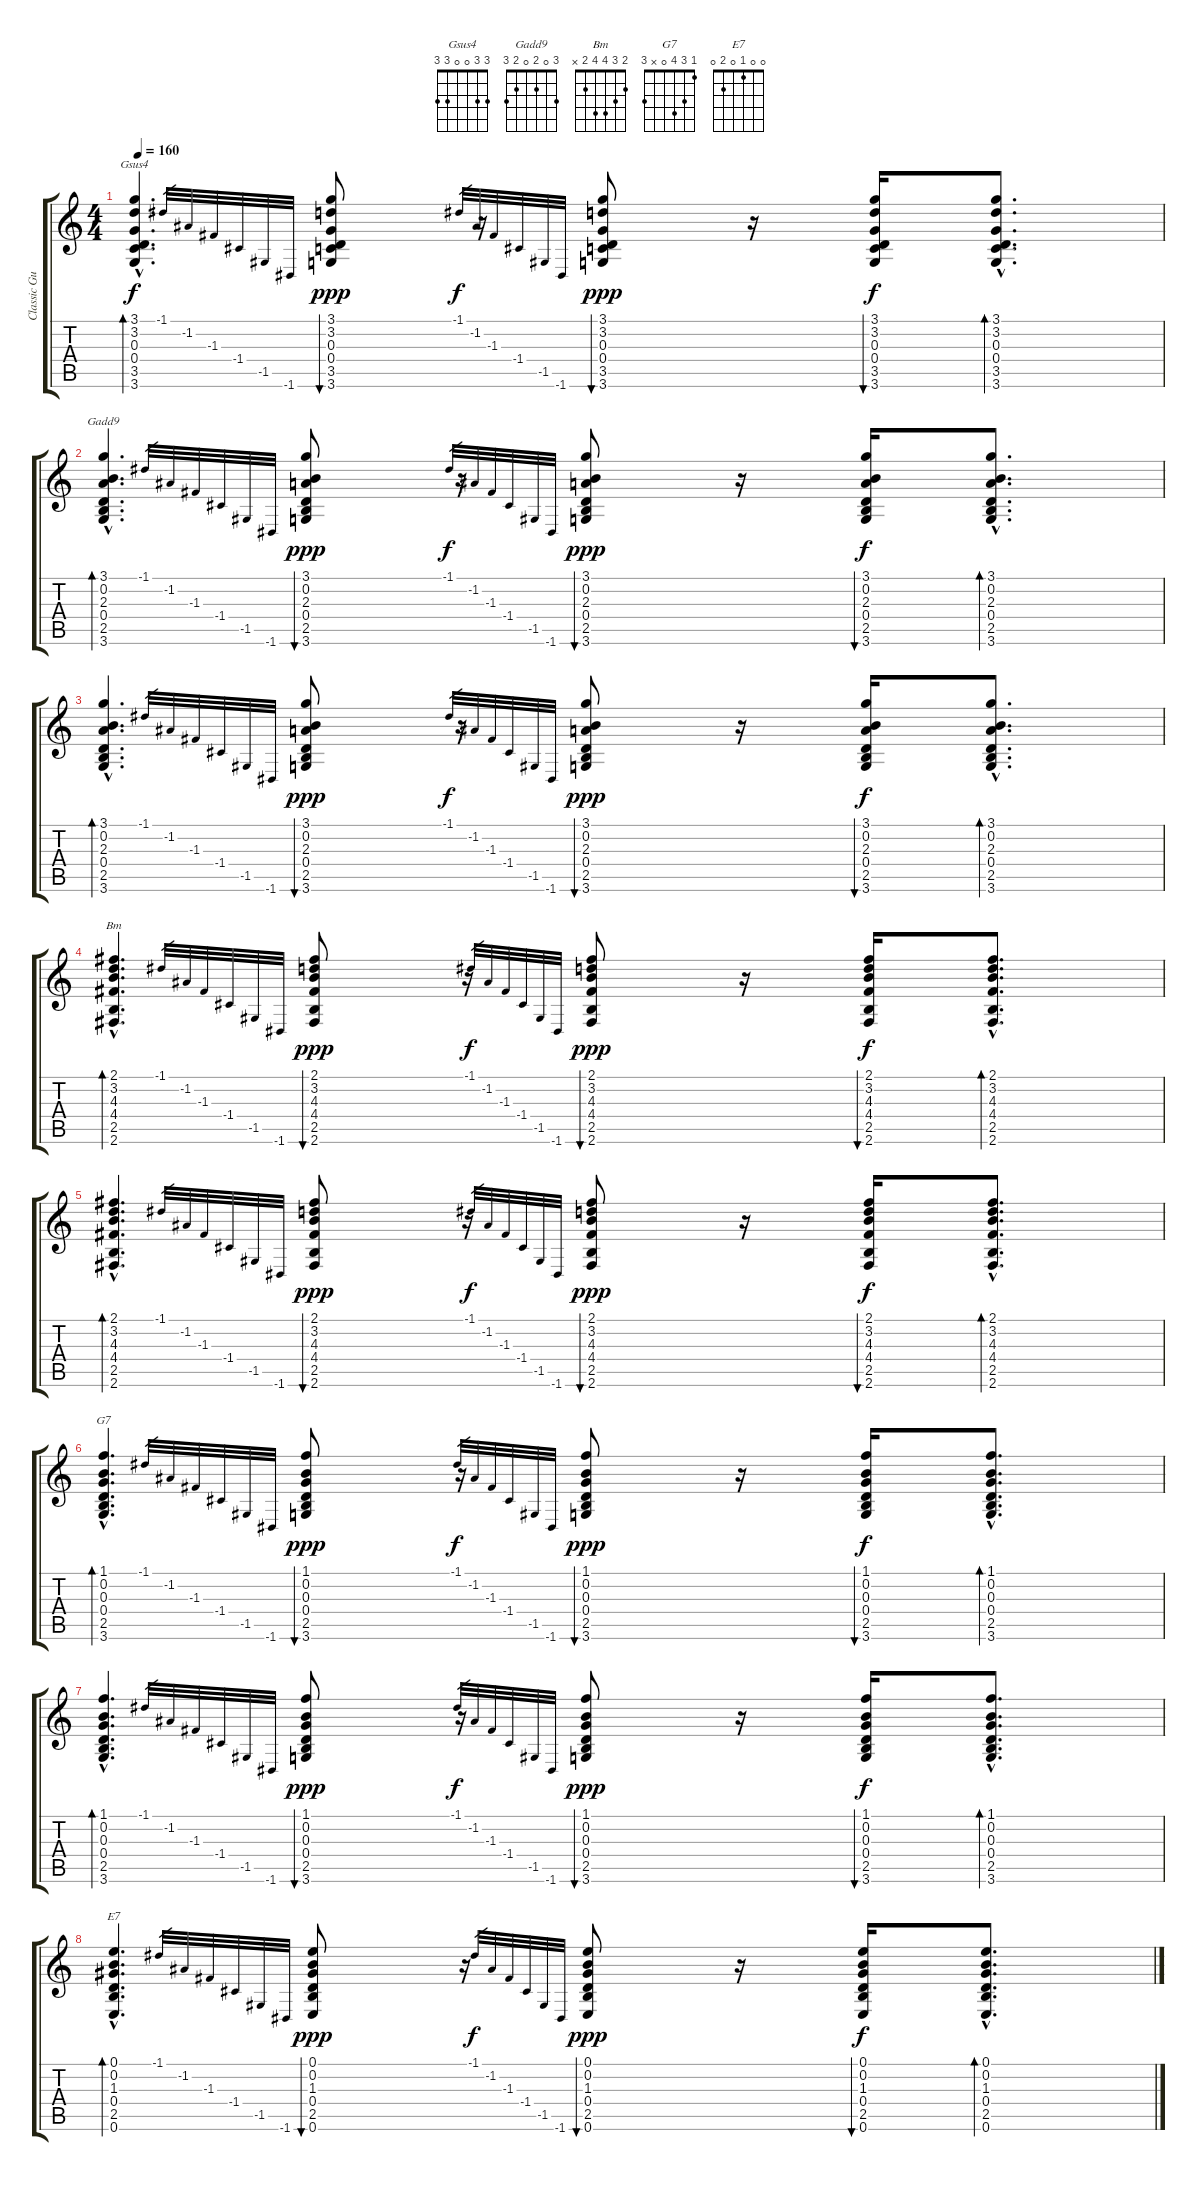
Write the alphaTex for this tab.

\track ("Classic Guitar" "Classic Gu") {instrument acousticguitarnylon}
\staff {score tabs}
\tuning (E4 B3 G3 D3 A2 E2) {hide}
\chord ("Gsus4" 3 3 0 0 3 3)
\chord ("Gadd9" 3 0 2 0 2 3)
\chord ("Bm" 2 3 4 4 2 x)
\chord ("G7" 1 3 4 0 x 3)
\chord ("E7" 0 0 1 0 2 0)
\ts (4 4)
\tempo 160
\clef g2
\ks c
(3.1{hac} 3.2{hac} 0.3{hac} 0.4{hac} 3.5{hac} 3.6{hac}).4{d bd 240 ch "Gsus4" dy f} -1.1.32{gr} -1.2.32{gr} -1.3.32{gr} -1.4.32{gr} -1.5.32{gr} -1.6.32{gr} (3.1 3.2 0.3 0.4 3.5 3.6).8{bu 30 dy ppp} r.16 -1.1.32{gr dy f} -1.2.32{gr} -1.3.32{gr} -1.4.32{gr} -1.5.32{gr} -1.6.32{gr} (3.1 3.2 0.3 0.4 3.5 3.6).8{bu 30 dy ppp} r.16 (3.1 3.2 0.3 0.4 3.5 3.6).16{bu 30 dy f} (3.1{hac} 3.2{hac} 0.3{hac} 0.4{hac} 3.5{hac} 3.6{hac}).8{d bd 120} |
(3.1{hac} 0.2{hac} 2.3{hac} 0.4{hac} 2.5{hac} 3.6{hac}).4{d bd 240 ch "Gadd9"} -1.1.32{gr} -1.2.32{gr} -1.3.32{gr} -1.4.32{gr} -1.5.32{gr} -1.6.32{gr} (3.1 0.2 2.3 0.4 2.5 3.6).8{bu 30 dy ppp} r.16 -1.1.32{gr dy f} -1.2.32{gr} -1.3.32{gr} -1.4.32{gr} -1.5.32{gr} -1.6.32{gr} (3.1 0.2 2.3 0.4 2.5 3.6).8{bu 30 dy ppp} r.16 (3.1 0.2 2.3 0.4 2.5 3.6).16{bu 30 dy f} (3.1{hac} 0.2{hac} 2.3{hac} 0.4{hac} 2.5{hac} 3.6{hac}).8{d bd 120} |
(3.1{hac} 0.2{hac} 2.3{hac} 0.4{hac} 2.5{hac} 3.6{hac}).4{d bd 240} -1.1.32{gr} -1.2.32{gr} -1.3.32{gr} -1.4.32{gr} -1.5.32{gr} -1.6.32{gr} (3.1 0.2 2.3 0.4 2.5 3.6).8{bu 30 dy ppp} r.16 -1.1.32{gr dy f} -1.2.32{gr} -1.3.32{gr} -1.4.32{gr} -1.5.32{gr} -1.6.32{gr} (3.1 0.2 2.3 0.4 2.5 3.6).8{bu 30 dy ppp} r.16 (3.1 0.2 2.3 0.4 2.5 3.6).16{bu 30 dy f} (3.1{hac} 0.2{hac} 2.3{hac} 0.4{hac} 2.5{hac} 3.6{hac}).8{d bd 120} |
(2.1{hac} 3.2{hac} 4.3{hac} 4.4{hac} 2.5{hac} 2.6{hac}).4{d bd 240 ch "Bm"} -1.1.32{gr} -1.2.32{gr} -1.3.32{gr} -1.4.32{gr} -1.5.32{gr} -1.6.32{gr} (2.1 3.2 4.3 4.4 2.5 2.6).8{bu 30 dy ppp} r.16 -1.1.32{gr dy f} -1.2.32{gr} -1.3.32{gr} -1.4.32{gr} -1.5.32{gr} -1.6.32{gr} (2.1 3.2 4.3 4.4 2.5 2.6).8{bu 30 dy ppp} r.16 (2.1 3.2 4.3 4.4 2.5 2.6).16{bu 30 dy f} (2.1{hac} 3.2{hac} 4.3{hac} 4.4{hac} 2.5{hac} 2.6{hac}).8{d bd 120} |
(2.1{hac} 3.2{hac} 4.3{hac} 4.4{hac} 2.5{hac} 2.6{hac}).4{d bd 240} -1.1.32{gr} -1.2.32{gr} -1.3.32{gr} -1.4.32{gr} -1.5.32{gr} -1.6.32{gr} (2.1 3.2 4.3 4.4 2.5 2.6).8{bu 30 dy ppp} r.16 -1.1.32{gr dy f} -1.2.32{gr} -1.3.32{gr} -1.4.32{gr} -1.5.32{gr} -1.6.32{gr} (2.1 3.2 4.3 4.4 2.5 2.6).8{bu 30 dy ppp} r.16 (2.1 3.2 4.3 4.4 2.5 2.6).16{bu 30 dy f} (2.1{hac} 3.2{hac} 4.3{hac} 4.4{hac} 2.5{hac} 2.6{hac}).8{d bd 120} |
(1.1{hac} 0.2{hac} 0.3{hac} 0.4{hac} 2.5{hac} 3.6{hac}).4{d bd 240 ch "G7"} -1.1.32{gr} -1.2.32{gr} -1.3.32{gr} -1.4.32{gr} -1.5.32{gr} -1.6.32{gr} (1.1 0.2 0.3 0.4 2.5 3.6).8{bu 30 dy ppp} r.16 -1.1.32{gr dy f} -1.2.32{gr} -1.3.32{gr} -1.4.32{gr} -1.5.32{gr} -1.6.32{gr} (1.1 0.2 0.3 0.4 2.5 3.6).8{bu 30 dy ppp} r.16 (1.1 0.2 0.3 0.4 2.5 3.6).16{bu 30 dy f} (1.1{hac} 0.2{hac} 0.3{hac} 0.4{hac} 2.5{hac} 3.6{hac}).8{d bd 120} |
(1.1{hac} 0.2{hac} 0.3{hac} 0.4{hac} 2.5{hac} 3.6{hac}).4{d bd 240} -1.1.32{gr} -1.2.32{gr} -1.3.32{gr} -1.4.32{gr} -1.5.32{gr} -1.6.32{gr} (1.1 0.2 0.3 0.4 2.5 3.6).8{bu 30 dy ppp} r.16 -1.1.32{gr dy f} -1.2.32{gr} -1.3.32{gr} -1.4.32{gr} -1.5.32{gr} -1.6.32{gr} (1.1 0.2 0.3 0.4 2.5 3.6).8{bu 30 dy ppp} r.16 (1.1 0.2 0.3 0.4 2.5 3.6).16{bu 30 dy f} (1.1{hac} 0.2{hac} 0.3{hac} 0.4{hac} 2.5{hac} 3.6{hac}).8{d bd 120} |
(0.1{hac} 0.2{hac} 1.3{hac} 0.4{hac} 2.5{hac} 0.6{hac}).4{d bd 240 ch "E7"} -1.1.32{gr} -1.2.32{gr} -1.3.32{gr} -1.4.32{gr} -1.5.32{gr} -1.6.32{gr} (0.1 0.2 1.3 0.4 2.5 0.6).8{bu 30 dy ppp} r.16 -1.1.32{gr dy f} -1.2.32{gr} -1.3.32{gr} -1.4.32{gr} -1.5.32{gr} -1.6.32{gr} (0.1 0.2 1.3 0.4 2.5 0.6).8{bu 30 dy ppp} r.16 (0.1 0.2 1.3 0.4 2.5 0.6).16{bu 30 dy f} (0.1{hac} 0.2{hac} 1.3{hac} 0.4{hac} 2.5{hac} 0.6{hac}).8{d bd 120}
